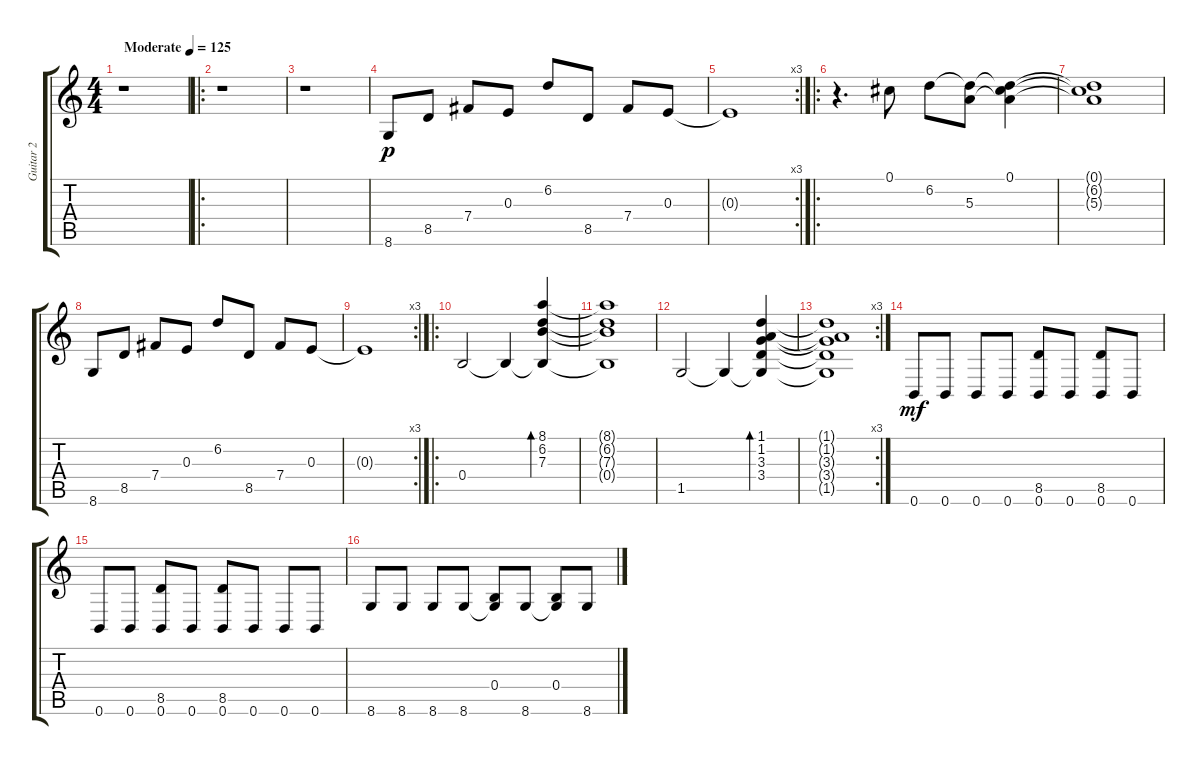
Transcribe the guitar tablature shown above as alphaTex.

\track ("Guitar 2" "Guitar 2") {instrument distortionguitar}
\staff {score tabs}
\tuning (Db4 Ab3 E3 B2 Gb2 B1) {hide}
\ts (4 4)
\tempo (125 "Moderate")
\clef g2
\ks c
r.1{dy p instrument distortionguitar} |
\ro
r.1 |
r.1 |
8.6.8 8.5.8 7.4.8 0.3.8 6.2.8 8.5.8 7.4.8 0.3.8 |
\rc 3
0.3{t}.1 |
\ro
r.4{d} 0.1.8 6.2.8 (6.2{t} 5.3).8 (0.1 6.2{t} 5.3{t}).4 |
(0.1{t} 6.2{t} 5.3{t}).1 |
8.6.8 8.5.8 7.4.8 0.3.8 6.2.8 8.5.8 7.4.8 0.3.8 |
\rc 3
0.3{t}.1 |
\ro
0.4.2 0.4{t}.4 (8.1 6.2 7.3 0.4{t}).4{bd 30} |
(8.1{t} 6.2{t} 7.3{t} 0.4{t}).1 |
1.5.2 1.5{t}.4 (1.1 1.2 3.3 3.4 1.5{t}).4{bd 30} |
\rc 3
(1.1{t} 1.2{t} 3.3{t} 3.4{t} 1.5{t}).1 |
0.6.8{dy mf} 0.6.8 0.6.8 0.6.8 (8.5 0.6).8 0.6.8 (8.5 0.6).8 0.6.8 |
0.6.8 0.6.8 (8.5 0.6).8 0.6.8 (8.5 0.6).8 0.6.8 0.6.8 0.6.8 |
8.6.8 8.6.8 8.6.8 8.6.8 (0.4 8.6{t}).8 8.6.8 (0.4 8.6{t}).8 8.6.8
